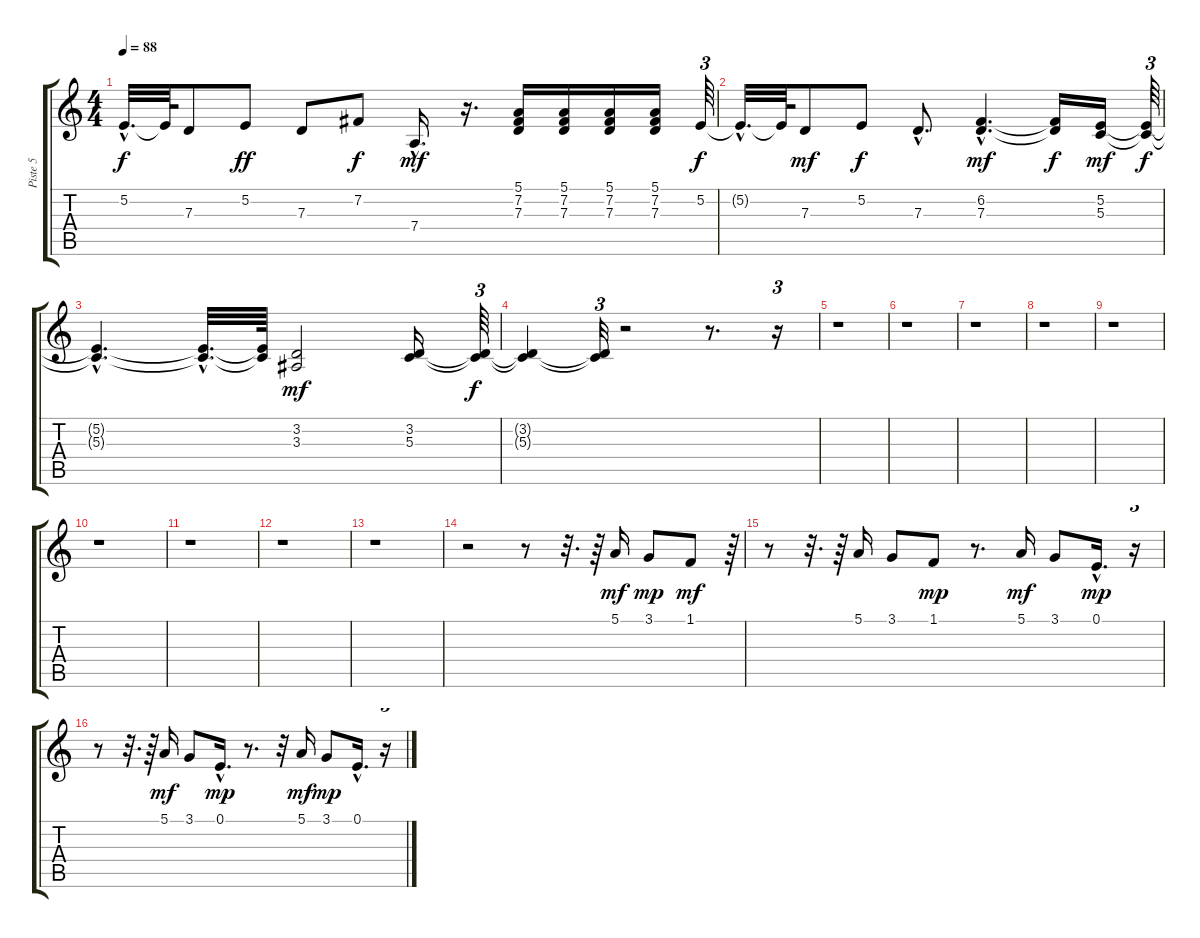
\track ("Piste 5" "Piste 5") {instrument electricpiano1}
\staff {score tabs}
\tuning (E4 B3 G3 D3 A2 E2) {hide}
\ts (4 4)
\tempo 88
\clef g2
\ks c
5.2{hac t}.32{d dy f} 5.2{t}.64 7.3.8 5.2.8{dy ff} 7.3.8 7.2.8{dy f} 7.4{hac}.16{d dy mf} r.16{d} (5.1 7.2 7.3).16 (5.1 7.2 7.3).16 (5.1 7.2 7.3).16 (5.1 7.2 7.3).16 5.2.64{tu (3 2) dy f} |
5.2{hac t}.32{d} 5.2{t}.64 7.3.8{dy mf} 5.2.8{dy f} 7.3{hac}.8{d} (6.2{hac} 7.3{hac}).4{d dy mf} (6.2{t} 7.3{t}).16{dy f} (5.2 5.3).16{dy mf} (5.2{t} 5.3{t}).64{tu (3 2) dy f} |
(5.2{hac t} 5.3{hac t}).4{d} (5.2{hac t} 5.3{hac t}).32{d} (5.2{t} 5.3{t}).64 (3.2 3.3).2{dy mf} (3.2 5.3).16 (3.2{t} 5.3{t}).64{tu (3 2) dy f} |
(3.2{t} 5.3{t}).4 (3.2{t} 5.3{t}).32{tu (3 2)} r.2 r.8{d} r.16{tu (3 2)} |
r.1 |
r.1 |
r.1 |
r.1 |
r.1 |
r.1 |
r.1 |
r.1 |
r.1 |
r.2 r.8 r.32{d} r.64 5.1.16{dy mf} 3.1.8{dy mp} 1.1.8{dy mf} r.64{tu (3 2)} |
r.8 r.32{d} r.64 5.1.16 3.1.8 1.1.8{dy mp} r.8{d} 5.1.16{dy mf} 3.1.8 0.1{hac}.16{d dy mp} r.16{tu (3 2)} |
r.8 r.32{d} r.64 5.1.16{dy mf} 3.1.8 0.1{hac}.16{d dy mp} r.8{d} r.32 5.1.16{dy mf} 3.1.8{dy mp} 0.1{hac}.16{d} r.16{tu (3 2)}
